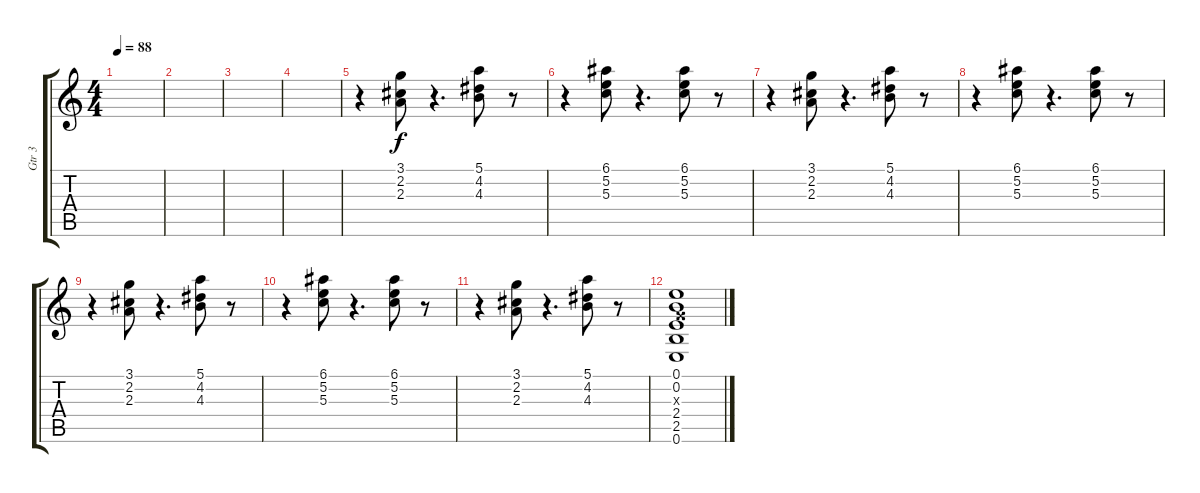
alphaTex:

\track ("Gtr 3" "Gtr 3") {instrument distortionguitar}
\staff {score tabs}
\tuning (E4 B3 G3 D3 A2 E2) {hide}
\ts (4 4)
\tempo 88
\clef g2
\ks c
|
|
|
|
r.4 (3.1 2.2 2.3).8 r.4{d} (5.1 4.2 4.3).8 r.8 |
r.4 (6.1 5.2 5.3).8 r.4{d} (6.1 5.2 5.3).8 r.8 |
r.4 (3.1 2.2 2.3).8 r.4{d} (5.1 4.2 4.3).8 r.8 |
r.4 (6.1 5.2 5.3).8 r.4{d} (6.1 5.2 5.3).8 r.8 |
r.4 (3.1 2.2 2.3).8 r.4{d} (5.1 4.2 4.3).8 r.8 |
r.4 (6.1 5.2 5.3).8 r.4{d} (6.1 5.2 5.3).8 r.8 |
r.4 (3.1 2.2 2.3).8 r.4{d} (5.1 4.2 4.3).8 r.8 |
(0.1 0.2 0.3{x} 2.4 2.5 0.6).1
